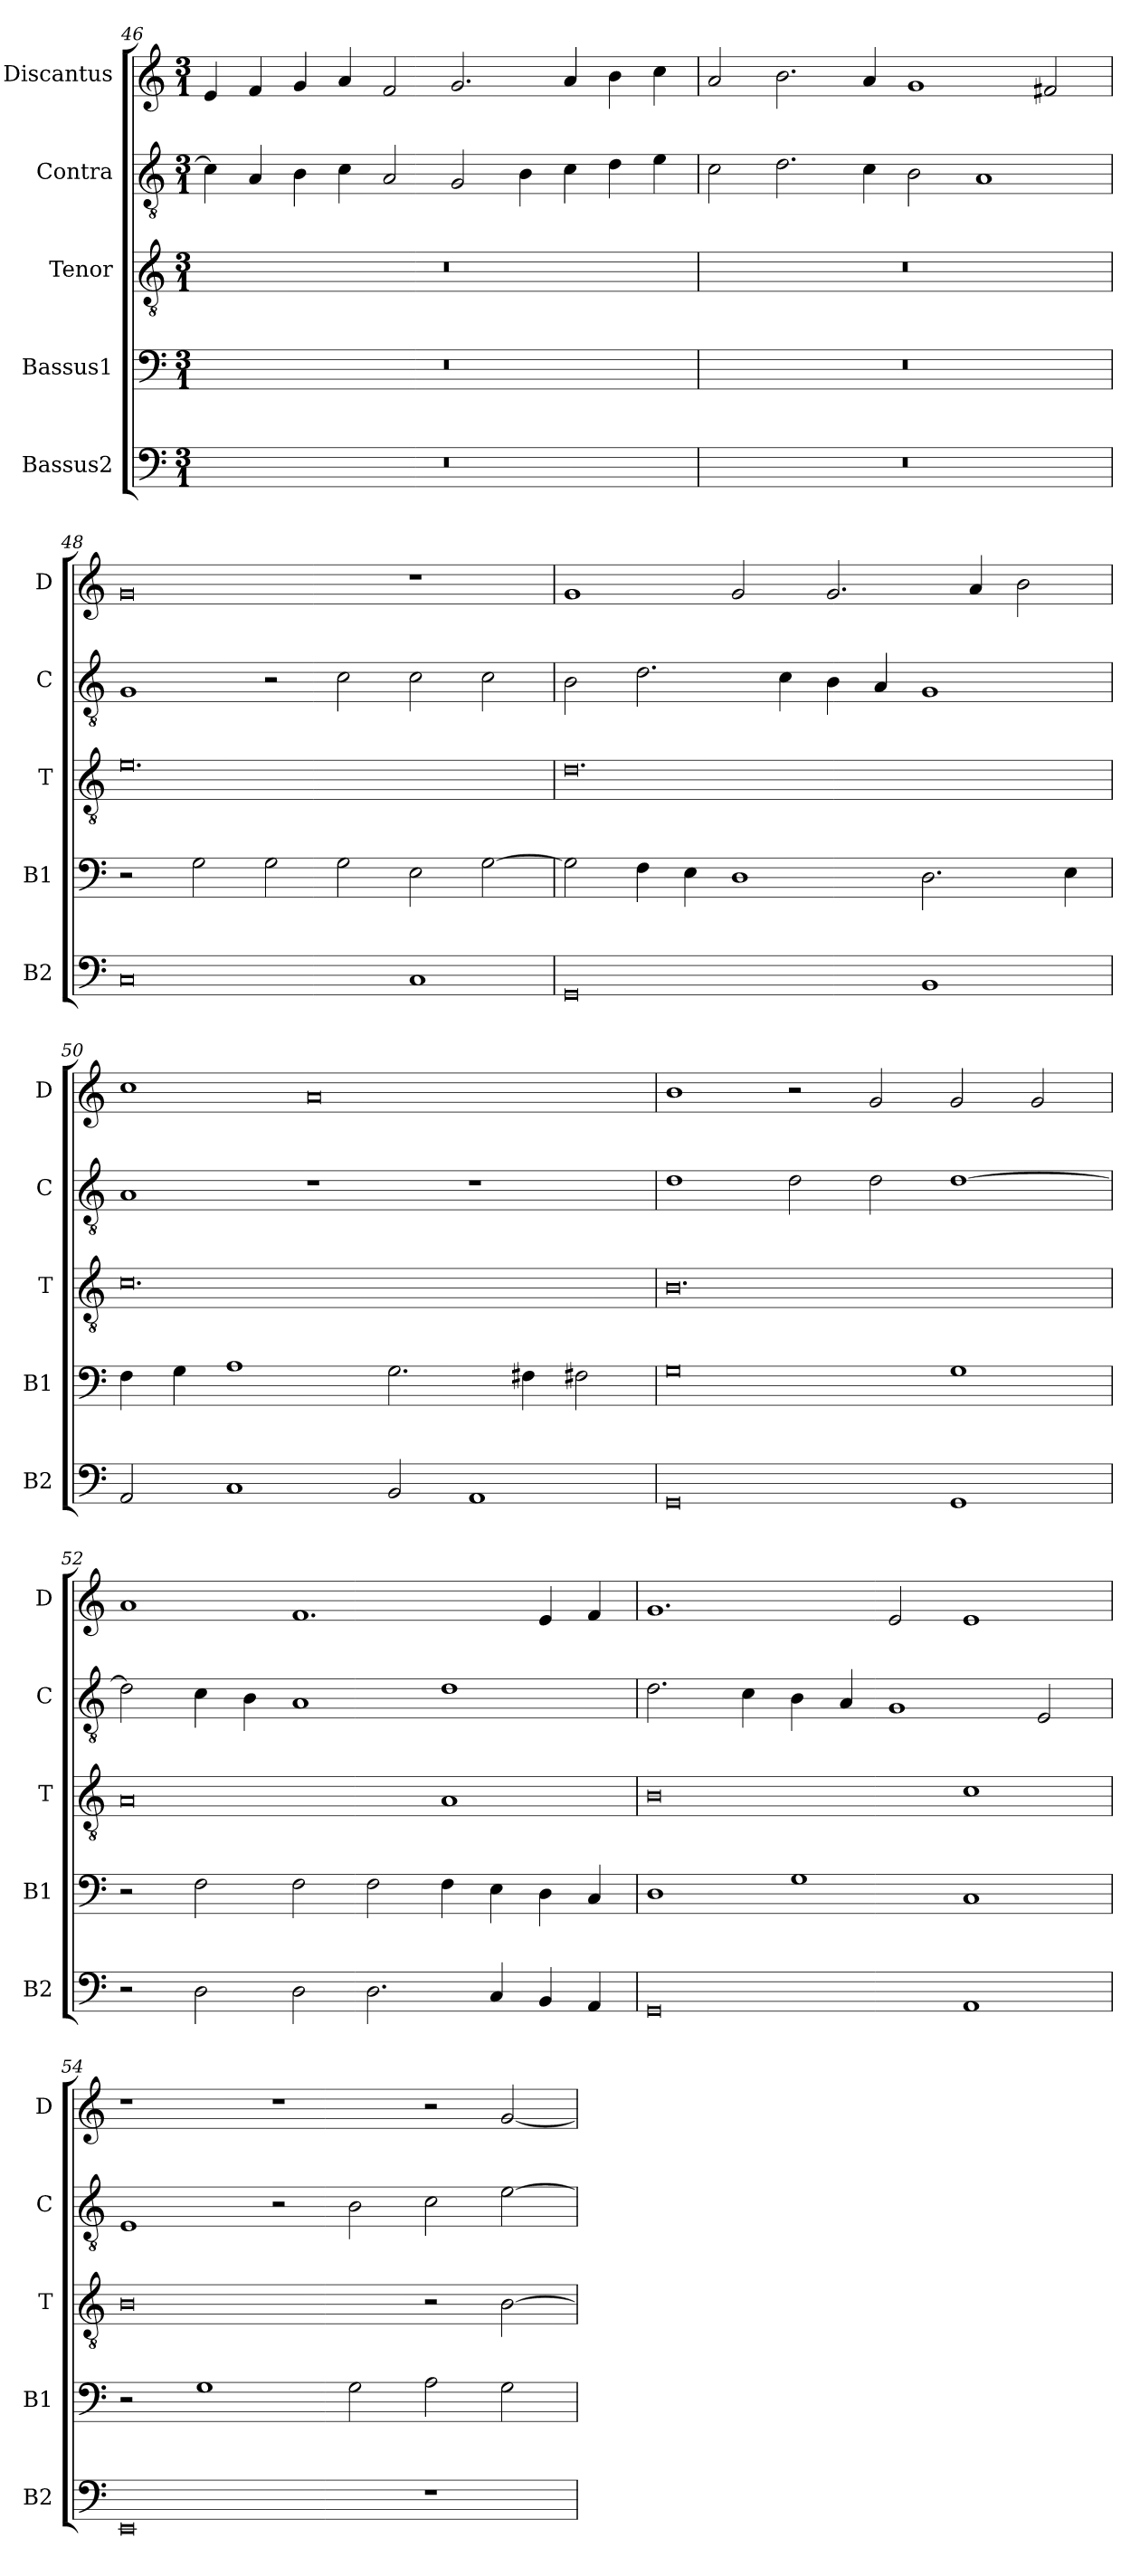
**kern	**kern	**kern	**kern	**kern
*part5	*part4	*part3	*part2	*part1
*staff5	*staff4	*staff3	*staff2	*staff1
*I"Bassus2	*I"Bassus1	*I"Tenor	*I"Contra	*I"Discantus
*I'B2	*I'B1	*I'T	*I'C	*I'D
*clefF4	*clefF4	*clefGv2	*clefGv2	*clefG2
*k[]	*k[]	*k[]	*k[]	*k[]
*M3/1	*M3/1	*M3/1	*M3/1	*M3/1
=46	=46	=46	=46	=46
0.r	0.r	0.r	4c\]	4e/
.	.	.	4A/	4f/
.	.	.	4B\	4g/
.	.	.	4c\	4a/
.	.	.	2A/	2f/
.	.	.	2G/	2.g/
.	.	.	4B\	.
.	.	.	4c\	4a/
.	.	.	4d\	4b\
.	.	.	4e\	4cc\
=47	=47	=47	=47	=47
0.r	0.r	0.r	2c\	2a/
.	.	.	2.d\	2.b\
.	.	.	4c\	4a/
.	.	.	2B\	1g
.	.	.	1A	.
.	.	.	.	2f#X/
=48	=48	=48	=48	=48
0C	2r	0.e	1G	0g
.	2G\	.	.	.
.	2G\	.	2r	.
.	2G\	.	2c\	.
1C	2E\	.	2c\	1r
.	[2G\	.	2c\	.
=49	=49	=49	=49	=49
0GG	2G\]	0.d	2B\	1g
.	4F\	.	2.d\	.
.	4E\	.	.	.
.	1D	.	.	2g/
.	.	.	4c\	.
.	.	.	4B\	2.g/
.	.	.	4A/	.
1BB	2.D\	.	1G	.
.	.	.	.	4a/
.	.	.	.	2b\
.	4E\	.	.	.
=50	=50	=50	=50	=50
2AA/	4F\	0.c	1A	1cc
.	4G\	.	.	.
1C	1A	.	.	.
.	.	.	1r	0a
2BB/	2.G\	.	.	.
1AA	.	.	1r	.
.	4F#X\	.	.	.
.	2F#X\	.	.	.
=51	=51	=51	=51	=51
0GG	0G	0.B	1d	1b
.	.	.	2d\	2r
.	.	.	2d\	2g/
1GG	1G	.	[1d	2g/
.	.	.	.	2g/
=52	=52	=52	=52	=52
2r	2r	0A	2d\]	1a
2D\	2F\	.	4c\	.
.	.	.	4B\	.
2D\	2F\	.	1A	1.f
2.D\	2F\	.	.	.
.	4F\	1A	1d	.
4C/	4E\	.	.	.
4BB/	4D\	.	.	4e/
4AA/	4C/	.	.	4f/
=53	=53	=53	=53	=53
0GG	1D	0B	2.d\	1.g
.	.	.	4c\	.
.	1G	.	4B\	.
.	.	.	4A/	.
.	.	.	1G	2e/
1AA	1C	1c	.	1e
.	.	.	2E/	.
=54	=54	=54	=54	=54
0EE	2r	0B	1E	1r
.	1G	.	.	.
.	.	.	2r	1r
.	2G\	.	2B\	.
1r	2A\	2r	2c\	2r
.	2G\	[2B\	[2e\	[2g/
=	=	=	=	=
*-	*-	*-	*-	*-
